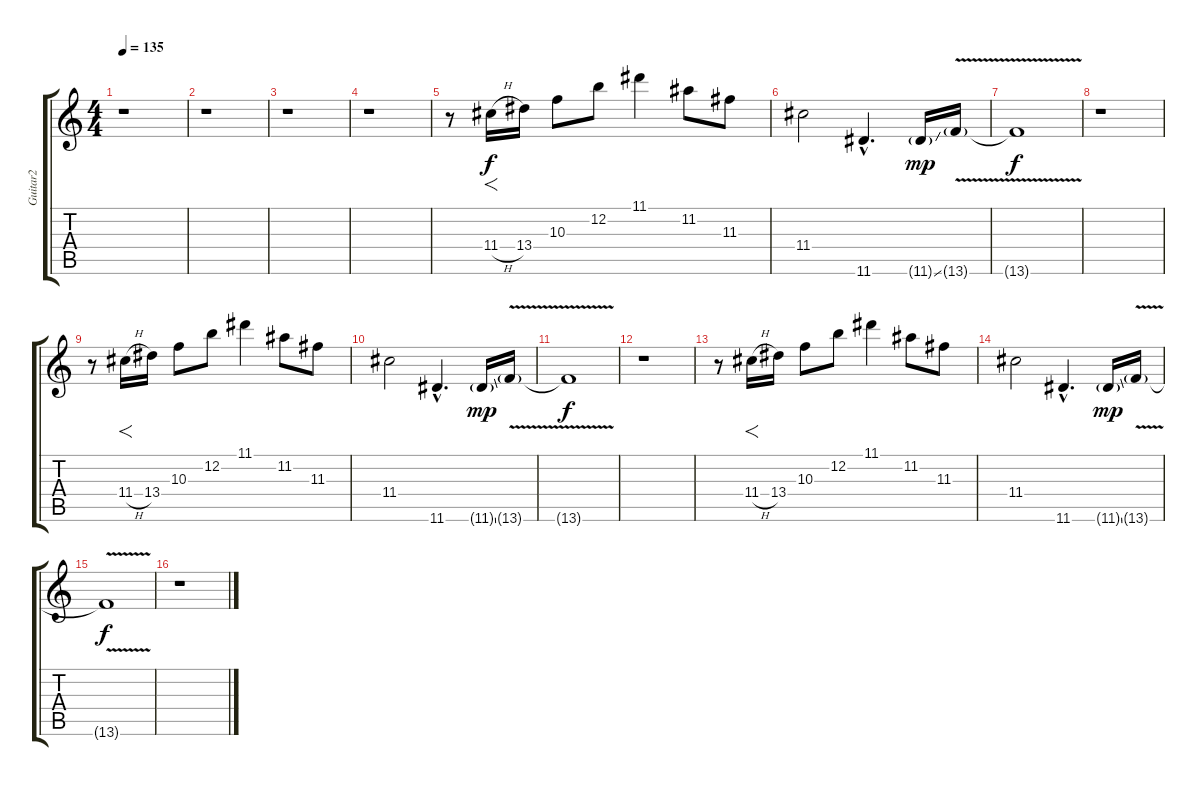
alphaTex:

\track ("Guitar2" "Guitar2") {instrument acousticguitarnylon}
\staff {score tabs}
\tuning (E4 B3 G3 D3 A2 E2) {hide}
\ts (4 4)
\tempo 135
\clef g2
\ks c
r.1{dy f instrument acousticguitarnylon} |
r.1 |
r.1 |
r.1 |
r.8 11.4{h}.16{f} 13.4.16 10.3.8 12.2.8 11.1.4 11.2.8 11.3.8 |
11.4.2 11.6{hac}.4{d} 11.6{ss g}.16{dy mp} 13.6{v g}.16 |
13.6{t}.1{dy f} |
r.1 |
r.8 11.4{h}.16{f} 13.4.16 10.3.8 12.2.8 11.1.4 11.2.8 11.3.8 |
11.4.2 11.6{hac}.4{d} 11.6{ss g}.16{dy mp} 13.6{v g}.16 |
13.6{t}.1{dy f} |
r.1 |
r.8 11.4{h}.16{f} 13.4.16 10.3.8 12.2.8 11.1.4 11.2.8 11.3.8 |
11.4.2 11.6{hac}.4{d} 11.6{ss g}.16{dy mp} 13.6{v g}.16 |
13.6{t}.1{dy f} |
r.1
